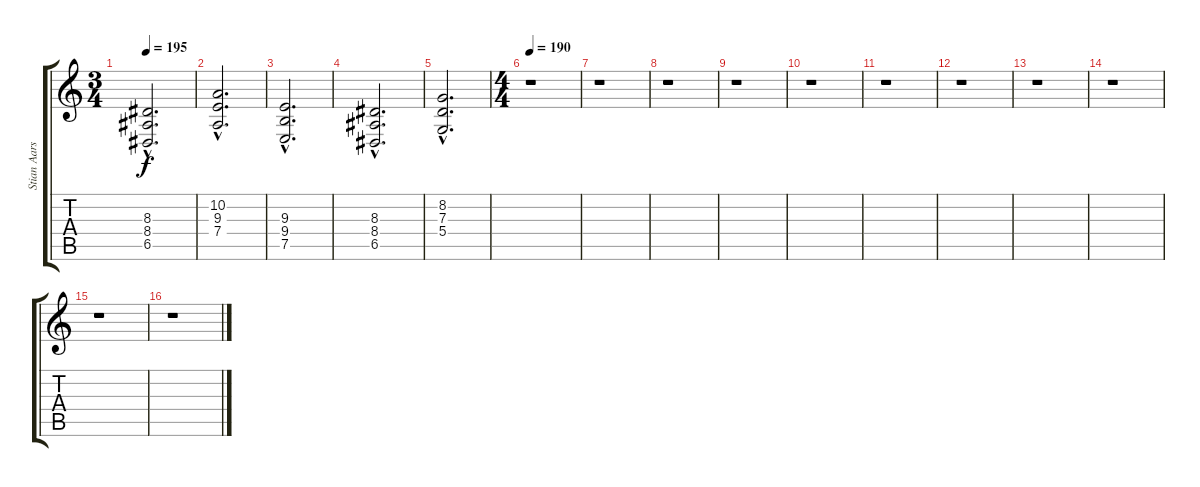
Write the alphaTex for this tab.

\track ("Stian Aarstad" "Stian Aars") {instrument pad4choir}
\staff {score tabs}
\tuning (E4 B3 G3 D3 A2 E2) {hide}
\ts (3 4)
\tempo 195
\clef g2
\ks c
(8.3{hac t} 8.4{hac t} 6.5{hac t}).2{d dy f} |
(10.2{hac} 9.3{hac} 7.4{hac}).2{d} |
(9.3{hac} 9.4{hac} 7.5{hac}).2{d} |
(8.3{hac} 8.4{hac} 6.5{hac}).2{d} |
(8.2{hac} 7.3{hac} 5.4{hac}).2{d} |
\ts (4 4)
\tempo 190
r.1 |
r.1 |
r.1 |
r.1 |
r.1 |
r.1 |
r.1 |
r.1 |
r.1 |
r.1 |
r.1
